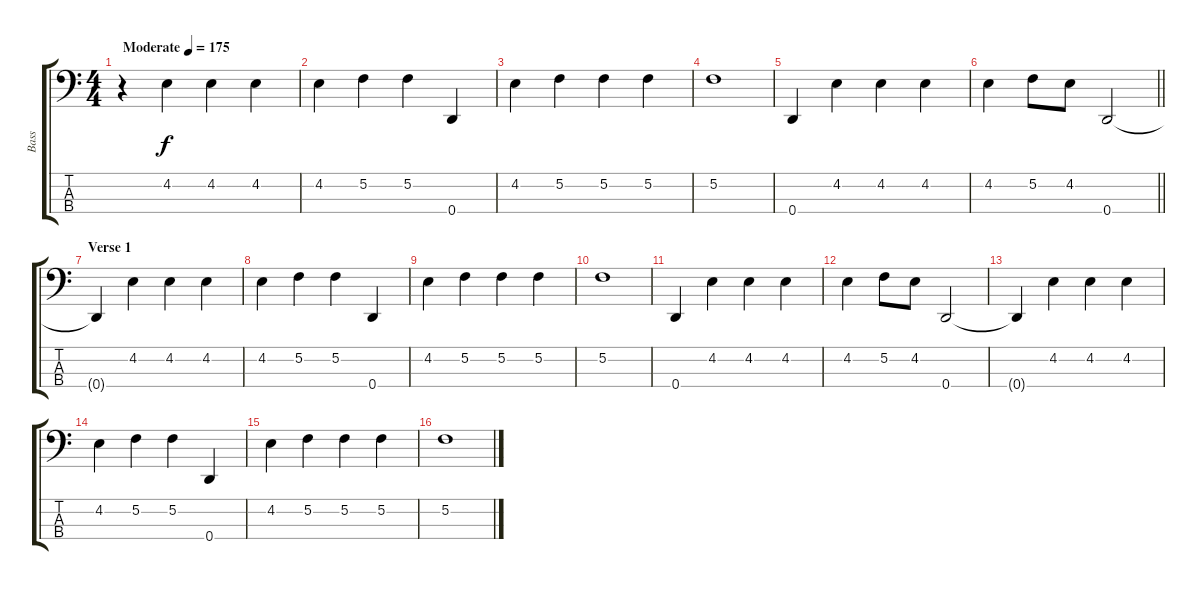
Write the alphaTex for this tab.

\track ("Bass" "Bass") {instrument electricbasspick}
\staff {score tabs}
\tuning (F2 C2 G1 D1) {hide}
\ts (4 4)
\tempo (175 "Moderate")
\clef f4
\ks c
r.4{dy f instrument electricbasspick} 4.2.4 4.2.4 4.2.4 |
4.2.4 5.2.4 5.2.4 0.4.4 |
4.2.4 5.2.4 5.2.4 5.2.4 |
5.2.1 |
0.4.4 4.2.4 4.2.4 4.2.4 |
\barLineRight lightlight
4.2.4 5.2.8 4.2.8 0.4.2 |
\section ("" "Verse 1")
0.4{t}.4 4.2.4 4.2.4 4.2.4 |
4.2.4 5.2.4 5.2.4 0.4.4 |
4.2.4 5.2.4 5.2.4 5.2.4 |
5.2.1 |
0.4.4 4.2.4 4.2.4 4.2.4 |
4.2.4 5.2.8 4.2.8 0.4.2 |
0.4{t}.4 4.2.4 4.2.4 4.2.4 |
4.2.4 5.2.4 5.2.4 0.4.4 |
4.2.4 5.2.4 5.2.4 5.2.4 |
5.2.1
